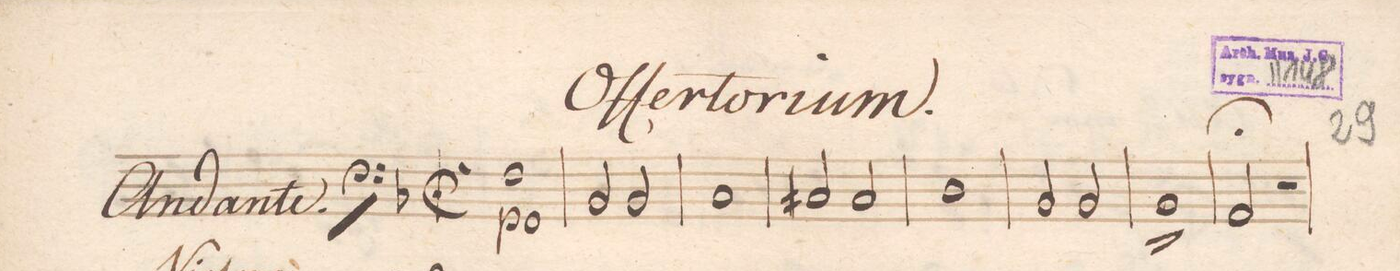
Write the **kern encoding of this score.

**kern	**dynam
*I"Baſso e Violoncello.	*
*clefF4	*
*k[b-]	*
*met(c|)	*
*M2/2	*
1F\	p
=2	=2
2BB-/	.
2BB-/	.
=3	=3
1C/	.
=4	=4
2C#X/	.
2C#/	.
=5	=5
1D\	.
=6	=6
2BB-/	.
2BB-/	.
=7	=7
1BB-/^	.
=8	=8
2AA;/	.
2r	.
=9	=9
*-	*-
